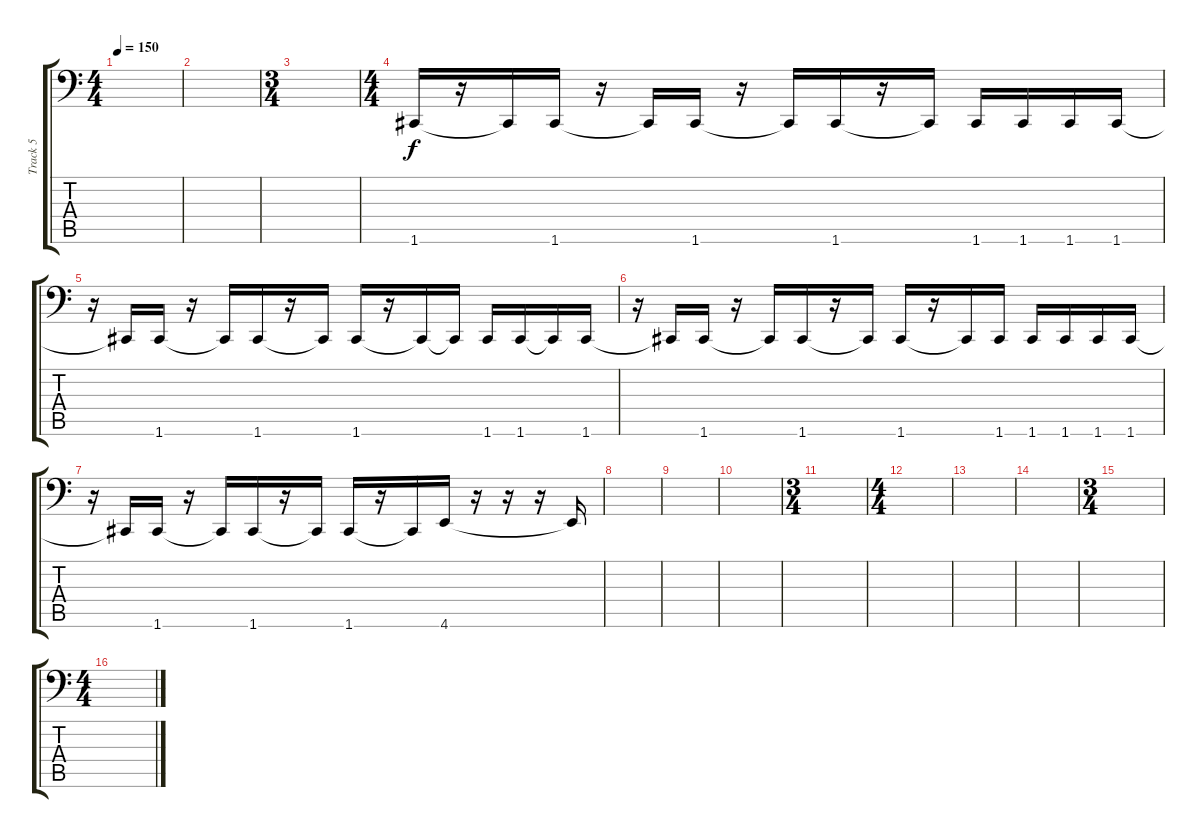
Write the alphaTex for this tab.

\track ("Track 5" "Track 5") {instrument electricbasspick}
\staff {score tabs}
\tuning (D3 A2 F2 C2 G1 C1) {hide}
\ts (4 4)
\tempo 150
\clef f4
\ks c
|
|
\ts (3 4)
|
\ts (4 4)
1.6.16 r.16 1.6{t}.16 1.6.16 r.16 1.6{t}.16 1.6.16 r.16 1.6{t}.16 1.6.16 r.16 1.6{t}.16 1.6.16 1.6.16 1.6.16 1.6.16 |
r.16 1.6{t}.16 1.6.16 r.16 1.6{t}.16 1.6.16 r.16 1.6{t}.16 1.6.16 r.16 1.6{t}.16 1.6{t}.16 1.6.16 1.6.16 1.6{t}.16 1.6.16 |
r.16 1.6{t}.16 1.6.16 r.16 1.6{t}.16 1.6.16 r.16 1.6{t}.16 1.6.16 r.16 1.6{t}.16 1.6.16 1.6.16 1.6.16 1.6.16 1.6.16 |
r.16 1.6{t}.16 1.6.16 r.16 1.6{t}.16 1.6.16 r.16 1.6{t}.16 1.6.16 r.16 1.6{t}.16 4.6.16 r.16 r.16 r.16 4.6{t}.16 |
|
|
|
\ts (3 4)
|
\ts (4 4)
|
|
|
\ts (3 4)
|
\ts (4 4)
